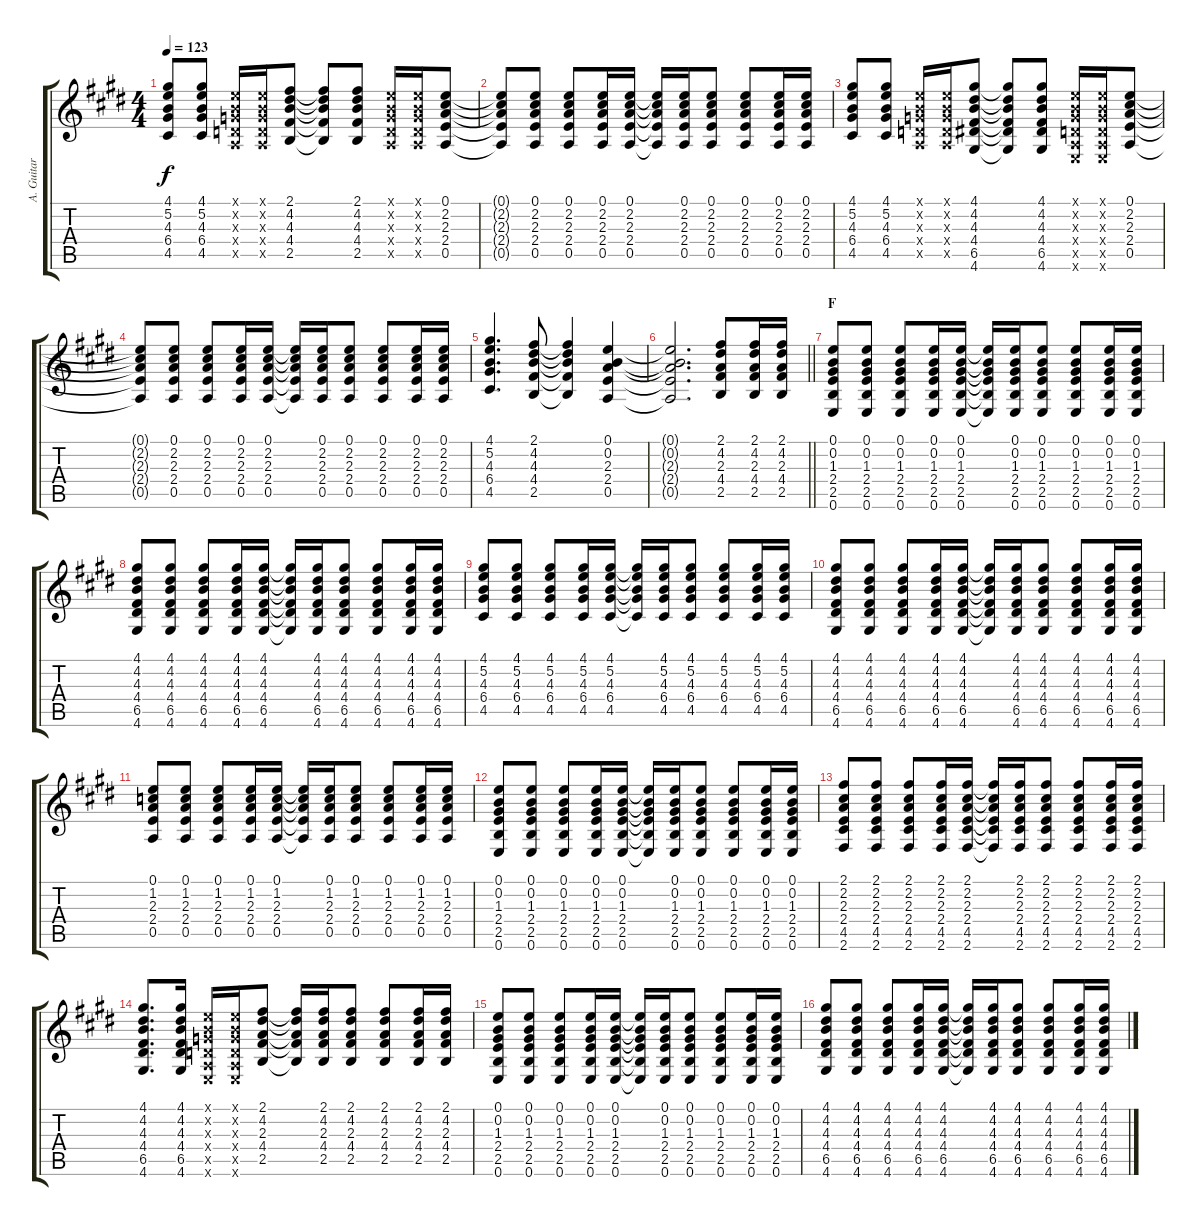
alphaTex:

\track ("A. Guitar II" "A. Guitar ") {instrument acousticguitarsteel}
\staff {score tabs}
\tuning (E4 B3 G3 D3 A2 E2) {hide}
\ts (4 4)
\tempo 123
\clef g2
\ks e
(4.1 5.2 4.3 6.4 4.5).8{dy f} (4.1 5.2 4.3 6.4 4.5).8 (0.1{x} 0.2{x} 0.3{x} 0.4{x} 0.5{x}).16 (0.1{x} 0.2{x} 0.3{x} 0.4{x} 0.5{x}).16 (2.1 4.2 4.3 4.4 2.5).8 (2.1{t} 4.2{t} 4.3{t} 4.4{t} 2.5{t}).8 (2.1 4.2 4.3 4.4 2.5).8 (0.1{x} 0.2{x} 0.3{x} 0.4{x} 0.5{x}).16 (0.1{x} 0.2{x} 0.3{x} 0.4{x} 0.5{x}).16 (0.1 2.2 2.3 2.4 0.5).8 |
(0.1{t} 2.2{t} 2.3{t} 2.4{t} 0.5{t}).8 (0.1 2.2 2.3 2.4 0.5).8 (0.1 2.2 2.3 2.4 0.5).8 (0.1 2.2 2.3 2.4 0.5).16 (0.1 2.2 2.3 2.4 0.5).16 (0.1{t} 2.2{t} 2.3{t} 2.4{t} 0.5{t}).16 (0.1 2.2 2.3 2.4 0.5).16 (0.1 2.2 2.3 2.4 0.5).8 (0.1 2.2 2.3 2.4 0.5).8 (0.1 2.2 2.3 2.4 0.5).16 (0.1 2.2 2.3 2.4 0.5).16 |
(4.1 5.2 4.3 6.4 4.5).8 (4.1 5.2 4.3 6.4 4.5).8 (0.1{x} 0.2{x} 0.3{x} 0.4{x} 0.5{x}).16 (0.1{x} 0.2{x} 0.3{x} 0.4{x} 0.5{x}).16 (4.1 4.2 4.3 4.4 6.5 4.6).8 (4.1{t} 4.2{t} 4.3{t} 4.4{t} 6.5{t} 4.6{t}).8 (4.1 4.2 4.3 4.4 6.5 4.6).8 (0.1{x} 0.2{x} 0.3{x} 0.4{x} 0.5{x} 0.6{x}).16 (0.1{x} 0.2{x} 0.3{x} 0.4{x} 0.5{x} 0.6{x}).16 (0.1 2.2 2.3 2.4 0.5).8 |
(0.1{t} 2.2{t} 2.3{t} 2.4{t} 0.5{t}).8 (0.1 2.2 2.3 2.4 0.5).8 (0.1 2.2 2.3 2.4 0.5).8 (0.1 2.2 2.3 2.4 0.5).16 (0.1 2.2 2.3 2.4 0.5).16 (0.1{t} 2.2{t} 2.3{t} 2.4{t} 0.5{t}).16 (0.1 2.2 2.3 2.4 0.5).16 (0.1 2.2 2.3 2.4 0.5).8 (0.1 2.2 2.3 2.4 0.5).8 (0.1 2.2 2.3 2.4 0.5).16 (0.1 2.2 2.3 2.4 0.5).16 |
(4.1 5.2 4.3 6.4 4.5).4{d} (2.1 4.2 4.3 4.4 2.5).8 (2.1{t} 4.2{t} 4.3{t} 4.4{t} 2.5{t}).4 (0.1 0.2 2.3 2.4 0.5).4 |
\barLineRight lightlight
(0.1{t} 0.2{t} 2.3{t} 2.4{t} 0.5{t}).2{d} (2.1 4.2 2.3 4.4 2.5).8 (2.1 4.2 2.3 4.4 2.5).16 (2.1 4.2 2.3 4.4 2.5).16 |
\section ("" "F")
(0.1 0.2 1.3 2.4 2.5 0.6).8 (0.1 0.2 1.3 2.4 2.5 0.6).8 (0.1 0.2 1.3 2.4 2.5 0.6).8 (0.1 0.2 1.3 2.4 2.5 0.6).16 (0.1 0.2 1.3 2.4 2.5 0.6).16 (0.1{t} 0.2{t} 1.3{t} 2.4{t} 2.5{t} 0.6{t}).16 (0.1 0.2 1.3 2.4 2.5 0.6).16 (0.1 0.2 1.3 2.4 2.5 0.6).8 (0.1 0.2 1.3 2.4 2.5 0.6).8 (0.1 0.2 1.3 2.4 2.5 0.6).16 (0.1 0.2 1.3 2.4 2.5 0.6).16 |
(4.1 4.2 4.3 4.4 6.5 4.6).8 (4.1 4.2 4.3 4.4 6.5 4.6).8 (4.1 4.2 4.3 4.4 6.5 4.6).8 (4.1 4.2 4.3 4.4 6.5 4.6).16 (4.1 4.2 4.3 4.4 6.5 4.6).16 (4.1{t} 4.2{t} 4.3{t} 4.4{t} 6.5{t} 4.6{t}).16 (4.1 4.2 4.3 4.4 6.5 4.6).16 (4.1 4.2 4.3 4.4 6.5 4.6).8 (4.1 4.2 4.3 4.4 6.5 4.6).8 (4.1 4.2 4.3 4.4 6.5 4.6).16 (4.1 4.2 4.3 4.4 6.5 4.6).16 |
(4.1 5.2 4.3 6.4 4.5).8 (4.1 5.2 4.3 6.4 4.5).8 (4.1 5.2 4.3 6.4 4.5).8 (4.1 5.2 4.3 6.4 4.5).16 (4.1 5.2 4.3 6.4 4.5).16 (4.1{t} 5.2{t} 4.3{t} 6.4{t} 4.5{t}).16 (4.1 5.2 4.3 6.4 4.5).16 (4.1 5.2 4.3 6.4 4.5).8 (4.1 5.2 4.3 6.4 4.5).8 (4.1 5.2 4.3 6.4 4.5).16 (4.1 5.2 4.3 6.4 4.5).16 |
(4.1 4.2 4.3 4.4 6.5 4.6).8 (4.1 4.2 4.3 4.4 6.5 4.6).8 (4.1 4.2 4.3 4.4 6.5 4.6).8 (4.1 4.2 4.3 4.4 6.5 4.6).16 (4.1 4.2 4.3 4.4 6.5 4.6).16 (4.1{t} 4.2{t} 4.3{t} 4.4{t} 6.5{t} 4.6{t}).16 (4.1 4.2 4.3 4.4 6.5 4.6).16 (4.1 4.2 4.3 4.4 6.5 4.6).8 (4.1 4.2 4.3 4.4 6.5 4.6).8 (4.1 4.2 4.3 4.4 6.5 4.6).16 (4.1 4.2 4.3 4.4 6.5 4.6).16 |
(0.1 1.2 2.3 2.4 0.5).8 (0.1 1.2 2.3 2.4 0.5).8 (0.1 1.2 2.3 2.4 0.5).8 (0.1 1.2 2.3 2.4 0.5).16 (0.1 1.2 2.3 2.4 0.5).16 (0.1{t} 1.2{t} 2.3{t} 2.4{t} 0.5{t}).16 (0.1 1.2 2.3 2.4 0.5).16 (0.1 1.2 2.3 2.4 0.5).8 (0.1 1.2 2.3 2.4 0.5).8 (0.1 1.2 2.3 2.4 0.5).16 (0.1 1.2 2.3 2.4 0.5).16 |
(0.1 0.2 1.3 2.4 2.5 0.6).8 (0.1 0.2 1.3 2.4 2.5 0.6).8 (0.1 0.2 1.3 2.4 2.5 0.6).8 (0.1 0.2 1.3 2.4 2.5 0.6).16 (0.1 0.2 1.3 2.4 2.5 0.6).16 (0.1{t} 0.2{t} 1.3{t} 2.4{t} 2.5{t} 0.6{t}).16 (0.1 0.2 1.3 2.4 2.5 0.6).16 (0.1 0.2 1.3 2.4 2.5 0.6).8 (0.1 0.2 1.3 2.4 2.5 0.6).8 (0.1 0.2 1.3 2.4 2.5 0.6).16 (0.1 0.2 1.3 2.4 2.5 0.6).16 |
(2.1 2.2 2.3 2.4 4.5 2.6).8 (2.1 2.2 2.3 2.4 4.5 2.6).8 (2.1 2.2 2.3 2.4 4.5 2.6).8 (2.1 2.2 2.3 2.4 4.5 2.6).16 (2.1 2.2 2.3 2.4 4.5 2.6).16 (2.1{t} 2.2{t} 2.3{t} 2.4{t} 4.5{t} 2.6{t}).16 (2.1 2.2 2.3 2.4 4.5 2.6).16 (2.1 2.2 2.3 2.4 4.5 2.6).8 (2.1 2.2 2.3 2.4 4.5 2.6).8 (2.1 2.2 2.3 2.4 4.5 2.6).16 (2.1 2.2 2.3 2.4 4.5 2.6).16 |
(4.1 4.2 4.3 4.4 6.5 4.6).8{d} (4.1 4.2 4.3 4.4 6.5 4.6).16 (0.1{x} 0.2{x} 0.3{x} 0.4{x} 0.5{x} 0.6{x}).16 (0.1{x} 0.2{x} 0.3{x} 0.4{x} 0.5{x} 0.6{x}).16 (2.1 4.2 2.3 4.4 2.5).8 (2.1{t} 4.2{t} 2.3{t} 4.4{t} 2.5{t}).16 (2.1 4.2 2.3 4.4 2.5).16 (2.1 4.2 2.3 4.4 2.5).8 (2.1 4.2 2.3 4.4 2.5).8 (2.1 4.2 2.3 4.4 2.5).16 (2.1 4.2 2.3 4.4 2.5).16 |
(0.1 0.2 1.3 2.4 2.5 0.6).8 (0.1 0.2 1.3 2.4 2.5 0.6).8 (0.1 0.2 1.3 2.4 2.5 0.6).8 (0.1 0.2 1.3 2.4 2.5 0.6).16 (0.1 0.2 1.3 2.4 2.5 0.6).16 (0.1{t} 0.2{t} 1.3{t} 2.4{t} 2.5{t} 0.6{t}).16 (0.1 0.2 1.3 2.4 2.5 0.6).16 (0.1 0.2 1.3 2.4 2.5 0.6).8 (0.1 0.2 1.3 2.4 2.5 0.6).8 (0.1 0.2 1.3 2.4 2.5 0.6).16 (0.1 0.2 1.3 2.4 2.5 0.6).16 |
(4.1 4.2 4.3 4.4 6.5 4.6).8 (4.1 4.2 4.3 4.4 6.5 4.6).8 (4.1 4.2 4.3 4.4 6.5 4.6).8 (4.1 4.2 4.3 4.4 6.5 4.6).16 (4.1 4.2 4.3 4.4 6.5 4.6).16 (4.1{t} 4.2{t} 4.3{t} 4.4{t} 6.5{t} 4.6{t}).16 (4.1 4.2 4.3 4.4 6.5 4.6).16 (4.1 4.2 4.3 4.4 6.5 4.6).8 (4.1 4.2 4.3 4.4 6.5 4.6).8 (4.1 4.2 4.3 4.4 6.5 4.6).16 (4.1 4.2 4.3 4.4 6.5 4.6).16
